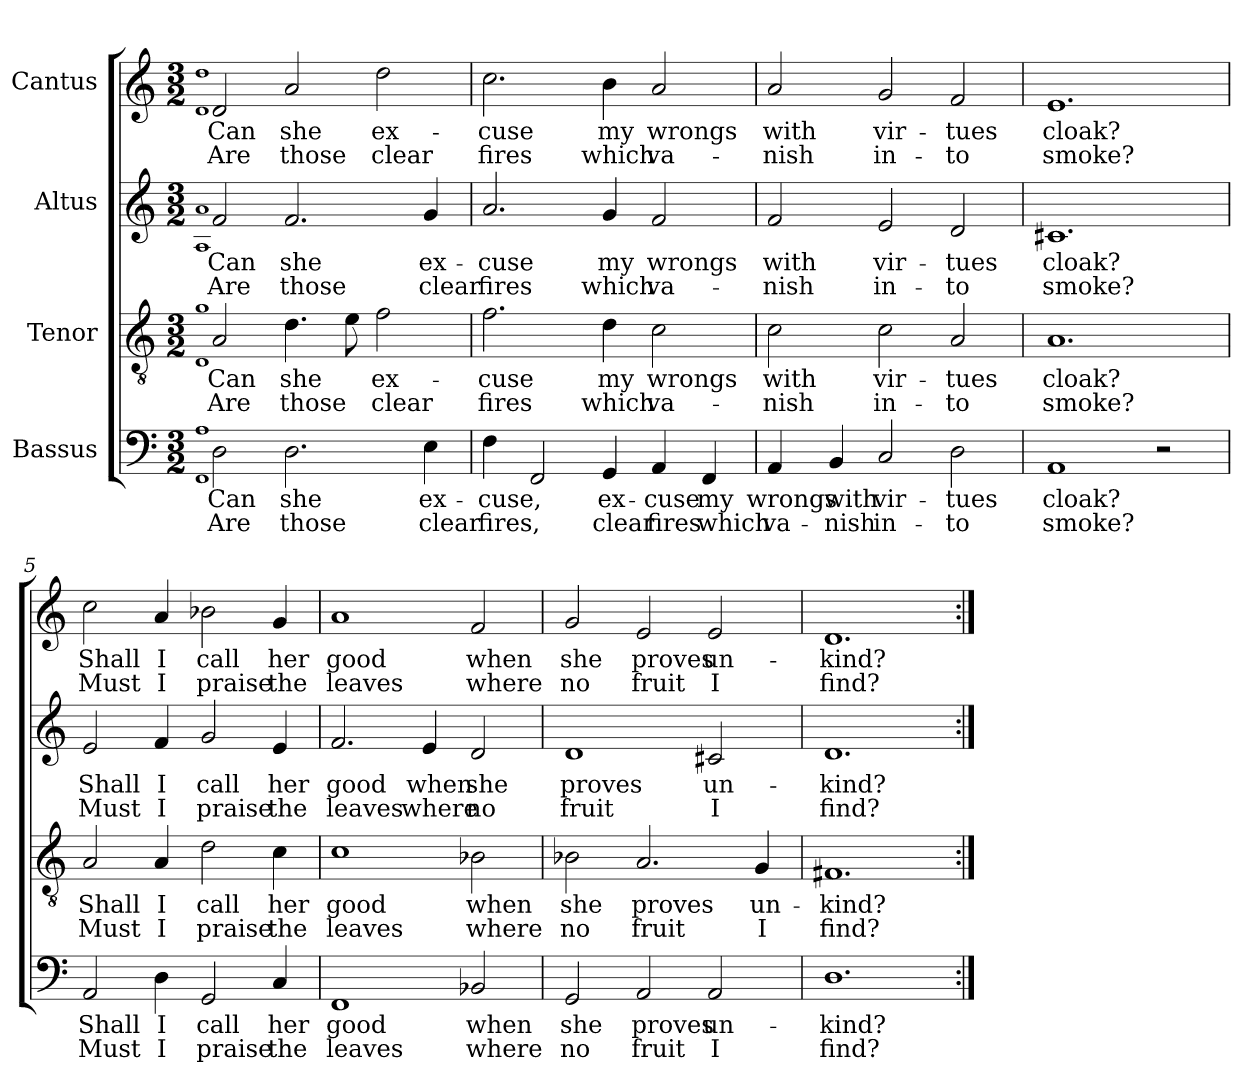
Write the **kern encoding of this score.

**kern	**text	**text	**kern	**text	**text	**kern	**text	**text	**kern	**text	**text
*part4	*part4	*part4	*part3	*part3	*part3	*part2	*part2	*part2	*part1	*part1	*part1
*staff4	*staff4	*staff4	*staff3	*staff3	*staff3	*staff2	*staff2	*staff2	*staff1	*staff1	*staff1
*I"Bassus	*	*	*I"Tenor	*	*	*I"Altus	*	*	*I"Cantus	*	*
*clefF4	*	*	*clefGv2	*	*	*clefG2	*	*	*clefG2	*	*
*k[]	*	*	*k[]	*	*	*k[]	*	*	*k[]	*	*
*M3/2	*	*	*M3/2	*	*	*M3/2	*	*	*M3/2	*	*
=1	=1	=1	=1	=1	=1	=1	=1	=1	=1	=1	=1
1qFF 1qA	.	.	1qD 1qg	.	.	1qA 1qa	.	.	1qd 1qdd	.	.
!	!LO:LY:b	!LO:LY:b	!	!LO:LY:b	!LO:LY:b	!	!LO:LY:b	!LO:LY:b	!	!LO:LY:b	!LO:LY:b
2D\	Can	Are	2A/	Can	Are	2f/	Can	Are	2d/	Can	Are
!	!LO:LY:b	!LO:LY:b	!	!LO:LY:b	!LO:LY:b	!	!LO:LY:b	!LO:LY:b	!	!LO:LY:b	!LO:LY:b
2.D\	she	those	4.d\	she	those	2.f/	she	those	2a/	she	those
.	.	.	8e\	.	.	.	.	.	.	.	.
!	!	!	!	!LO:LY:b	!LO:LY:b	!	!	!	!	!LO:LY:b	!LO:LY:b
.	.	.	2f\	ex-	clear	.	.	.	2dd\	ex-	clear
!	!LO:LY:b	!LO:LY:b	!	!	!	!	!LO:LY:b	!LO:LY:b	!	!	!
4E\	ex-	clear	.	.	.	4g/	ex-	clear	.	.	.
=2	=2	=2	=2	=2	=2	=2	=2	=2	=2	=2	=2
!	!LO:LY:b	!LO:LY:b	!	!LO:LY:b	!LO:LY:b	!	!LO:LY:b	!LO:LY:b	!	!LO:LY:b	!LO:LY:b
4F\	cuse,	fires,	2.f\	cuse	fires	2.a/	cuse	fires	2.cc\	cuse	fires
2FF/	.	.	.	.	.	.	.	.	.	.	.
!	!LO:LY:b	!LO:LY:b	!	!LO:LY:b	!LO:LY:b	!	!LO:LY:b	!LO:LY:b	!	!LO:LY:b	!LO:LY:b
4GG/	ex-	clear	4d\	my	which	4g/	my	which	4b\	my	which
!	!LO:LY:b	!LO:LY:b	!	!LO:LY:b	!LO:LY:b	!	!LO:LY:b	!LO:LY:b	!	!LO:LY:b	!LO:LY:b
4AA/	cuse	fires	2c\	wrongs	va-	2f/	wrongs	va-	2a/	wrongs	va-
!	!LO:LY:b	!LO:LY:b	!	!	!	!	!	!	!	!	!
4FF/	my	which	.	.	.	.	.	.	.	.	.
=3	=3	=3	=3	=3	=3	=3	=3	=3	=3	=3	=3
!	!LO:LY:b	!LO:LY:b	!	!LO:LY:b	!LO:LY:b	!	!LO:LY:b	!LO:LY:b	!	!LO:LY:b	!LO:LY:b
4AA/	wrongs	va-	2c\	with	nish	2f/	with	nish	2a/	with	nish
!	!LO:LY:b	!LO:LY:b	!	!	!	!	!	!	!	!	!
4BB/	with	nish	.	.	.	.	.	.	.	.	.
!	!LO:LY:b	!LO:LY:b	!	!LO:LY:b	!LO:LY:b	!	!LO:LY:b	!LO:LY:b	!	!LO:LY:b	!LO:LY:b
2C/	vir-	in-	2c\	vir-	in-	2e/	vir-	in-	2g/	vir-	in-
!	!LO:LY:b	!LO:LY:b	!	!LO:LY:b	!LO:LY:b	!	!LO:LY:b	!LO:LY:b	!	!LO:LY:b	!LO:LY:b
2D\	tues	to	2A/	tues	to	2d/	tues	to	2f/	tues	to
=4	=4	=4	=4	=4	=4	=4	=4	=4	=4	=4	=4
!	!LO:LY:b	!LO:LY:b	!	!LO:LY:b	!LO:LY:b	!	!LO:LY:b	!LO:LY:b	!	!LO:LY:b	!LO:LY:b
1AA	cloak?	smoke?	1.A	cloak?	smoke?	1.c#X	cloak?	smoke?	1.e	cloak?	smoke?
2r	.	.	.	.	.	.	.	.	.	.	.
=5	=5	=5	=5	=5	=5	=5	=5	=5	=5	=5	=5
!	!LO:LY:b	!LO:LY:b	!	!LO:LY:b	!LO:LY:b	!	!LO:LY:b	!LO:LY:b	!	!LO:LY:b	!LO:LY:b
2AA/	Shall	Must	2A/	Shall	Must	2e/	Shall	Must	2cc\	Shall	Must
!	!LO:LY:b	!LO:LY:b	!	!LO:LY:b	!LO:LY:b	!	!LO:LY:b	!LO:LY:b	!	!LO:LY:b	!LO:LY:b
4D\	I	I	4A/	I	I	4f/	I	I	4a/	I	I
!	!LO:LY:b	!LO:LY:b	!	!LO:LY:b	!LO:LY:b	!	!LO:LY:b	!LO:LY:b	!	!LO:LY:b	!LO:LY:b
2GG/	call	praise	2d\	call	praise	2g/	call	praise	2b-X\	call	praise
!	!LO:LY:b	!LO:LY:b	!	!LO:LY:b	!LO:LY:b	!	!LO:LY:b	!LO:LY:b	!	!LO:LY:b	!LO:LY:b
4C/	her	the	4c\	her	the	4e/	her	the	4g/	her	the
!!LO:LB:g=z
=6	=6	=6	=6	=6	=6	=6	=6	=6	=6	=6	=6
!	!LO:LY:b	!LO:LY:b	!	!LO:LY:b	!LO:LY:b	!	!LO:LY:b	!LO:LY:b	!	!LO:LY:b	!LO:LY:b
1FF	good	leaves	1c	good	leaves	2.f/	good	leaves	1a	good	leaves
!	!	!	!	!	!	!	!LO:LY:b	!LO:LY:b	!	!	!
.	.	.	.	.	.	4e/	when	where	.	.	.
!	!LO:LY:b	!LO:LY:b	!	!LO:LY:b	!LO:LY:b	!	!LO:LY:b	!LO:LY:b	!	!LO:LY:b	!LO:LY:b
2BB-X/	when	where	2B-X\	when	where	2d/	she	no	2f/	when	where
=7	=7	=7	=7	=7	=7	=7	=7	=7	=7	=7	=7
!	!LO:LY:b	!LO:LY:b	!	!LO:LY:b	!LO:LY:b	!	!LO:LY:b	!LO:LY:b	!	!LO:LY:b	!LO:LY:b
2GG/	she	no	2B-X\	she	no	1d	proves	fruit	2g/	she	no
!	!LO:LY:b	!LO:LY:b	!	!LO:LY:b	!LO:LY:b	!	!	!	!	!LO:LY:b	!LO:LY:b
2AA/	proves	fruit	2.A/	proves	fruit	.	.	.	2e/	proves	fruit
!	!LO:LY:b	!LO:LY:b	!	!	!	!	!LO:LY:b	!LO:LY:b	!	!LO:LY:b	!LO:LY:b
2AA/	un-	I	.	.	.	2c#X/	un-	I	2e/	un-	I
!	!	!	!	!LO:LY:b	!LO:LY:b	!	!	!	!	!	!
.	.	.	4G/	un-	I	.	.	.	.	.	.
=8	=8	=8	=8	=8	=8	=8	=8	=8	=8	=8	=8
!	!LO:LY:b	!LO:LY:b	!	!LO:LY:b	!LO:LY:b	!	!LO:LY:b	!LO:LY:b	!	!LO:LY:b	!LO:LY:b
1.D	kind?	find?	1.F#X	kind?	find?	1.d	kind?	find?	1.d	kind?	find?
=:|!	=:|!	=:|!	=:|!	=:|!	=:|!	=:|!	=:|!	=:|!	=:|!	=:|!	=:|!
*-	*-	*-	*-	*-	*-	*-	*-	*-	*-	*-	*-
